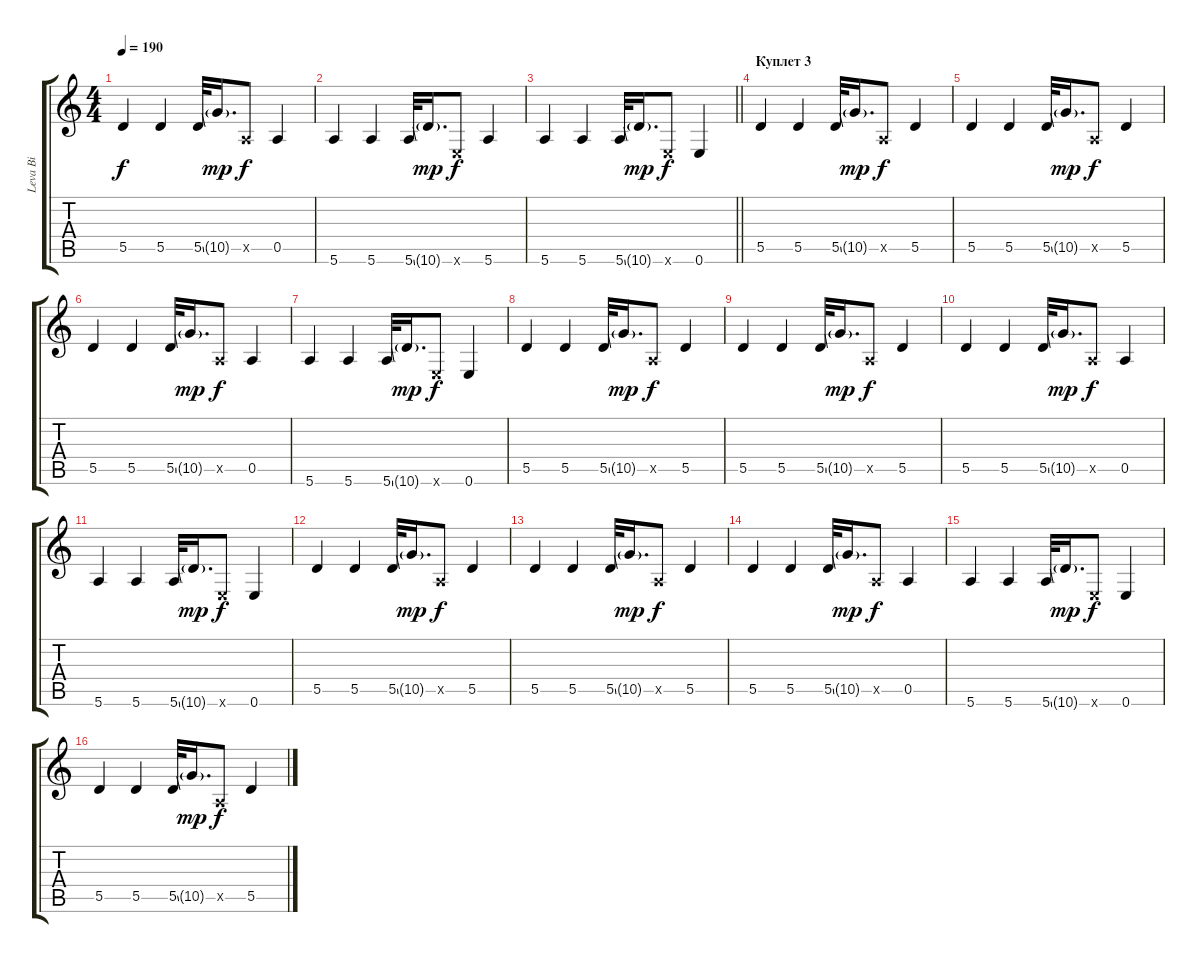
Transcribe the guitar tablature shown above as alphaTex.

\track ("Leva Bi" "Leva Bi") {instrument electricguitarmuted}
\staff {score tabs}
\tuning (E4 B3 G3 D3 A2 E2) {hide}
\ts (4 4)
\tempo 190
\clef g2
\ks c
5.5.4{dy f} 5.5.4 5.5{ss}.32 10.5{g}.16{d dy mp} 0.5{x}.8{dy f} 0.5.4 |
5.6.4 5.6.4 5.6{ss}.32 10.6{g}.16{d dy mp} 0.6{x}.8{dy f} 5.6.4 |
\barLineRight lightlight
5.6.4 5.6.4 5.6{ss}.32 10.6{g}.16{d dy mp} 0.6{x}.8{dy f} 0.6.4 |
\section ("" "Куплет 3")
5.5.4 5.5.4 5.5{ss}.32 10.5{g}.16{d dy mp} 0.5{x}.8{dy f} 5.5.4 |
5.5.4 5.5.4 5.5{ss}.32 10.5{g}.16{d dy mp} 0.5{x}.8{dy f} 5.5.4 |
5.5.4 5.5.4 5.5{ss}.32 10.5{g}.16{d dy mp} 0.5{x}.8{dy f} 0.5.4 |
5.6.4 5.6.4 5.6{ss}.32 10.6{g}.16{d dy mp} 0.6{x}.8{dy f} 0.6.4 |
5.5.4 5.5.4 5.5{ss}.32 10.5{g}.16{d dy mp} 0.5{x}.8{dy f} 5.5.4 |
5.5.4 5.5.4 5.5{ss}.32 10.5{g}.16{d dy mp} 0.5{x}.8{dy f} 5.5.4 |
5.5.4 5.5.4 5.5{ss}.32 10.5{g}.16{d dy mp} 0.5{x}.8{dy f} 0.5.4 |
5.6.4 5.6.4 5.6{ss}.32 10.6{g}.16{d dy mp} 0.6{x}.8{dy f} 0.6.4 |
5.5.4 5.5.4 5.5{ss}.32 10.5{g}.16{d dy mp} 0.5{x}.8{dy f} 5.5.4 |
5.5.4 5.5.4 5.5{ss}.32 10.5{g}.16{d dy mp} 0.5{x}.8{dy f} 5.5.4 |
5.5.4 5.5.4 5.5{ss}.32 10.5{g}.16{d dy mp} 0.5{x}.8{dy f} 0.5.4 |
5.6.4 5.6.4 5.6{ss}.32 10.6{g}.16{d dy mp} 0.6{x}.8{dy f} 0.6.4 |
5.5.4 5.5.4 5.5{ss}.32 10.5{g}.16{d dy mp} 0.5{x}.8{dy f} 5.5.4
